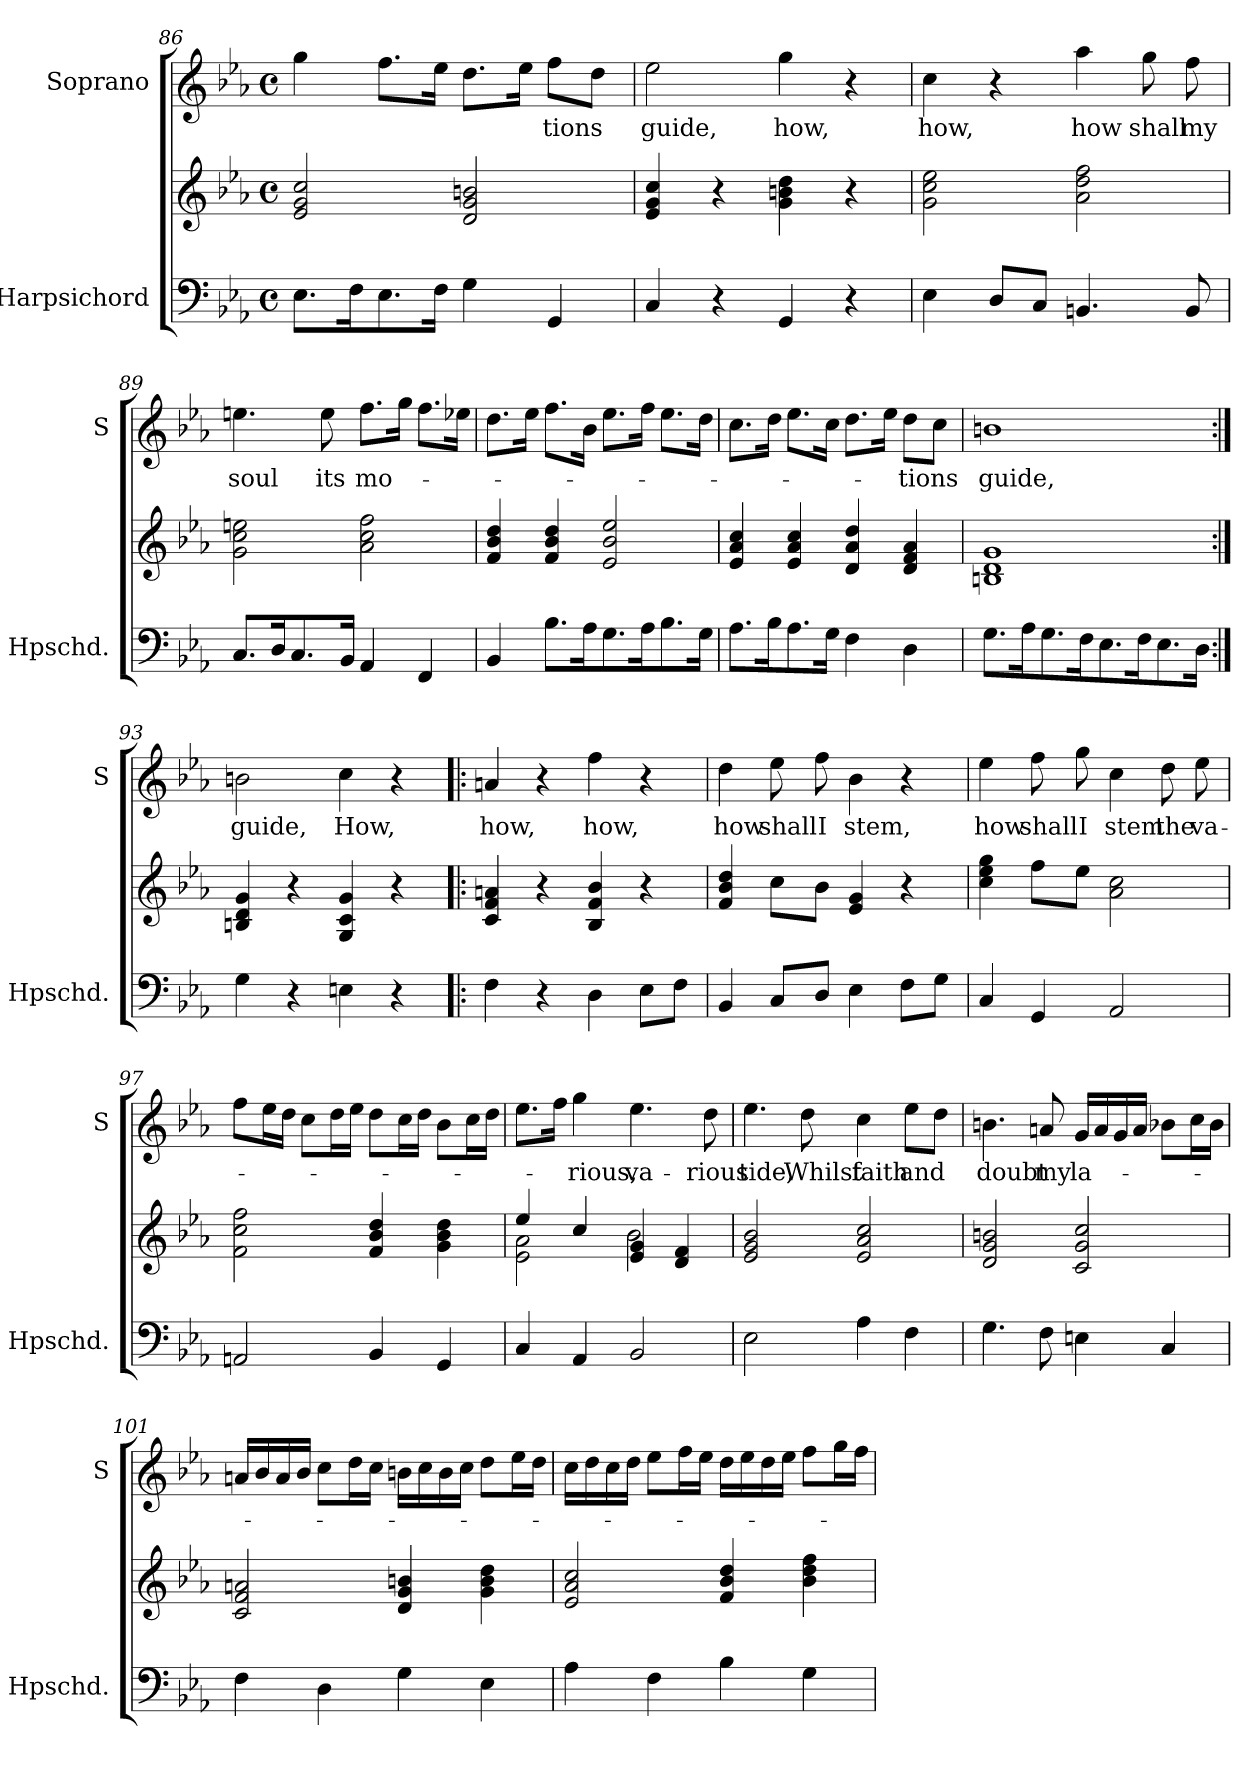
**kern	**kern	**kern	**text
*part2	*part2	*part1	*part1
*staff3	*staff2	*staff1	*staff1
*I"Harpsichord	*	*I"Soprano	*
*I'Hpschd.	*	*I'S	*
!!LO:LB:g=z
*clefF4	*clefG2	*clefG2	*
*k[b-e-a-]	*k[b-e-a-]	*k[b-e-a-]	*
*E-:	*E-:	*E-:	*
*M4/4	*M4/4	*M4/4	*
*met(c)	*met(c)	*met(c)	*
=86	=86	=86	=86
8.E-\L	2e-/ 2g/ 2cc/	4gg\	.
16F\k	.	.	.
8.E-\	.	8.ff\L	.
16F\Jk	.	16ee-\Jk	.
4G\	2d/ 2g/ 2bn/	8.dd\L	.
.	.	16ee-\Jk	.
!	!	!	!LO:LY:b
4GG/	.	8ff\L	-tions
.	.	8dd\J	.
=87	=87	=87	=87
!	!	!	!LO:LY:b
4C/	4e-/ 4g/ 4cc/	2ee-\	guide,
4r	4r	.	.
!	!	!	!LO:LY:b
4GG/	4g\ 4bn\ 4dd\	4gg\	how,
4r	4r	4r	.
=88	=88	=88	=88
!	!	!	!LO:LY:b
4E-\	2g\ 2cc\ 2ee-\	4cc\	how,
8D/L	.	4r	.
8C/J	.	.	.
!	!	!	!LO:LY:b
4.BBn/	2a-\ 2dd\ 2ff\	4aa-\	how
!	!	!	!LO:LY:b
.	.	8gg\	shall
!	!	!	!LO:LY:b
8BB/	.	8ff\	my
=89	=89	=89	=89
!	!	!	!LO:LY:b
8.C/L	2g\ 2cc\ 2een\	4.een\	soul
16D/k	.	.	.
8.C/	.	.	.
!	!	!	!LO:LY:b
.	.	8ee\	its
16BB-/Jk	.	.	.
!	!	!	!LO:LY:b
4AA-/	2a-\ 2cc\ 2ff\	8.ff\L	mo-
.	.	16gg\Jk	.
4FF/	.	8.ff\L	.
.	.	16ee-X\Jk	.
=90	=90	=90	=90
4BB-/	4f/ 4b-/ 4dd/	8.dd\L	.
.	.	16ee-\Jk	.
8.B-\L	4f/ 4b-/ 4dd/	8.ff\L	.
16A-\k	.	16b-\Jk	.
8.G\	2e-/ 2b-/ 2ee-/	8.ee-\L	.
16A-\k	.	16ff\Jk	.
8.B-\	.	8.ee-\L	.
16G\Jk	.	16dd\Jk	.
!!LO:LB:g=z
=91	=91	=91	=91
8.A-\L	4e-/ 4a-/ 4cc/	8.cc\L	.
16B-\k	.	16dd\Jk	.
8.A-\	4e-/ 4a-/ 4cc/	8.ee-\L	.
16G\Jk	.	16cc\Jk	.
4F\	4d/ 4a-/ 4dd/	8.dd\L	.
.	.	16ee-\Jk	.
!	!	!	!LO:LY:b
4D\	4d/ 4f/ 4a-/	8dd\L	-tions
.	.	8cc\J	.
=92	=92	=92	=92
!	!	!	!LO:LY:b
8.G\L	1Bn 1d 1g	1bn	guide,
16A-\k	.	.	.
8.G\	.	.	.
16F\k	.	.	.
8.E-\	.	.	.
16F\k	.	.	.
8.E-\	.	.	.
16D\Jk	.	.	.
=93:|!	=93:|!	=93:|!	=93:|!
!	!	!	!LO:LY:b
4G\	4Bn/ 4d/ 4g/	2bn\	guide,
4r	4r	.	.
!	!	!	!LO:LY:b
4En\	4G/ 4c/ 4g/	4cc\	How,
4r	4r	4r	.
=94!|:	=94!|:	=94!|:	=94!|:
!	!	!	!LO:LY:b
4F\	4c/ 4f/ 4an/	4an/	how,
4r	4r	4r	.
!	!	!	!LO:LY:b
4D\	4B-/ 4f/ 4b-/	4ff\	how,
8E-\L	4r	4r	.
8F\J	.	.	.
=95	=95	=95	=95
!	!	!	!LO:LY:b
4BB-/	4f/ 4b-/ 4dd/	4dd\	how
!	!	!	!LO:LY:b
8C/L	8cc\L	8ee-\	shall
!	!	!	!LO:LY:b
8D/J	8b-\J	8ff\	I
!	!	!	!LO:LY:b
4E-\	4e-/ 4g/	4b-\	stem,
8F\L	4r	4r	.
8G\J	.	.	.
!!LO:LB:g=z
=96	=96	=96	=96
!	!	!	!LO:LY:b
4C/	4cc\ 4ee-\ 4gg\	4ee-\	how
!	!	!	!LO:LY:b
4GG/	8ff\L	8ff\	shall
!	!	!	!LO:LY:b
.	8ee-\J	8gg\	I
!	!	!	!LO:LY:b
2AA-/	2a-\ 2cc\	4cc\	stem
!	!	!	!LO:LY:b
.	.	8dd\	the
!	!	!	!LO:LY:b
.	.	8ee-\	va-
=97	=97	=97	=97
2AAn/	2f\ 2cc\ 2ff\	8ff\L	.
.	.	16ee-\L	.
.	.	16dd\JJ	.
.	.	8cc\L	.
.	.	16dd\L	.
.	.	16ee-\JJ	.
4BB-/	4f/ 4b-/ 4dd/	8dd\L	.
.	.	16cc\L	.
.	.	16dd\JJ	.
4GG/	4g\ 4b-\ 4dd\	8b-\L	.
.	.	16cc\L	.
.	.	16dd\JJ	.
=98	=98	=98	=98
*	*^	*	*
4C/	4ee-/	2e-\ 2a-\	8.ee-\L	.
.	.	.	16ff\Jk	.
!	!	!	!	!LO:LY:b
4AA-/	4cc/	.	4gg\	-rious,
!	!	!	!	!LO:LY:b
2BB-/	4e-/ 4g/	2b-\	4.ee-\	va-
.	4d/ 4f/	.	.	.
!	!	!	!	!LO:LY:b
.	.	.	8dd\	-rious
*	*v	*v	*	*
=99	=99	=99	=99
!	!	!	!LO:LY:b
2E-\	2e-/ 2g/ 2b-/	4.ee-\	tide,
!	!	!	!LO:LY:b
.	.	8dd\	Whilst
!	!	!	!LO:LY:b
4A-\	2e-/ 2a-/ 2cc/	4cc\	faith
!	!	!	!LO:LY:b
4F\	.	8ee-\L	and
.	.	8dd\J	.
!!LO:PB:g=z
=100	=100	=100	=100
!	!	!	!LO:LY:b
4.G\	2d/ 2g/ 2bn/	4.bn\	doubt
!	!	!	!LO:LY:b
8F\	.	8an/	my
!	!	!	!LO:LY:b
4En\	2c/ 2g/ 2cc/	16g/LL	la-
.	.	16a/	.
.	.	16g/	.
.	.	16a/JJ	.
4C/	.	8b-X\L	.
.	.	16cc\L	.
.	.	16b-\JJ	.
=101	=101	=101	=101
4F\	2c/ 2f/ 2an/	16an/LL	.
.	.	16b-/	.
.	.	16a/	.
.	.	16b-/JJ	.
4D\	.	8cc\L	.
.	.	16dd\L	.
.	.	16cc\JJ	.
4G\	4d/ 4g/ 4bn/	16bn\LL	.
.	.	16cc\	.
.	.	16b\	.
.	.	16cc\JJ	.
4E-\	4g\ 4b\ 4dd\	8dd\L	.
.	.	16ee-\L	.
.	.	16dd\JJ	.
=102	=102	=102	=102
4A-\	2e-/ 2a-/ 2cc/	16cc\LL	.
.	.	16dd\	.
.	.	16cc\	.
.	.	16dd\JJ	.
4F\	.	8ee-\L	.
.	.	16ff\L	.
.	.	16ee-\JJ	.
4B-\	4f/ 4b-/ 4dd/	16dd\LL	.
.	.	16ee-\	.
.	.	16dd\	.
.	.	16ee-\JJ	.
4G\	4b-\ 4dd\ 4ff\	8ff\L	.
.	.	16gg\L	.
.	.	16ff\JJ	.
=	=	=	=
*-	*-	*-	*-
